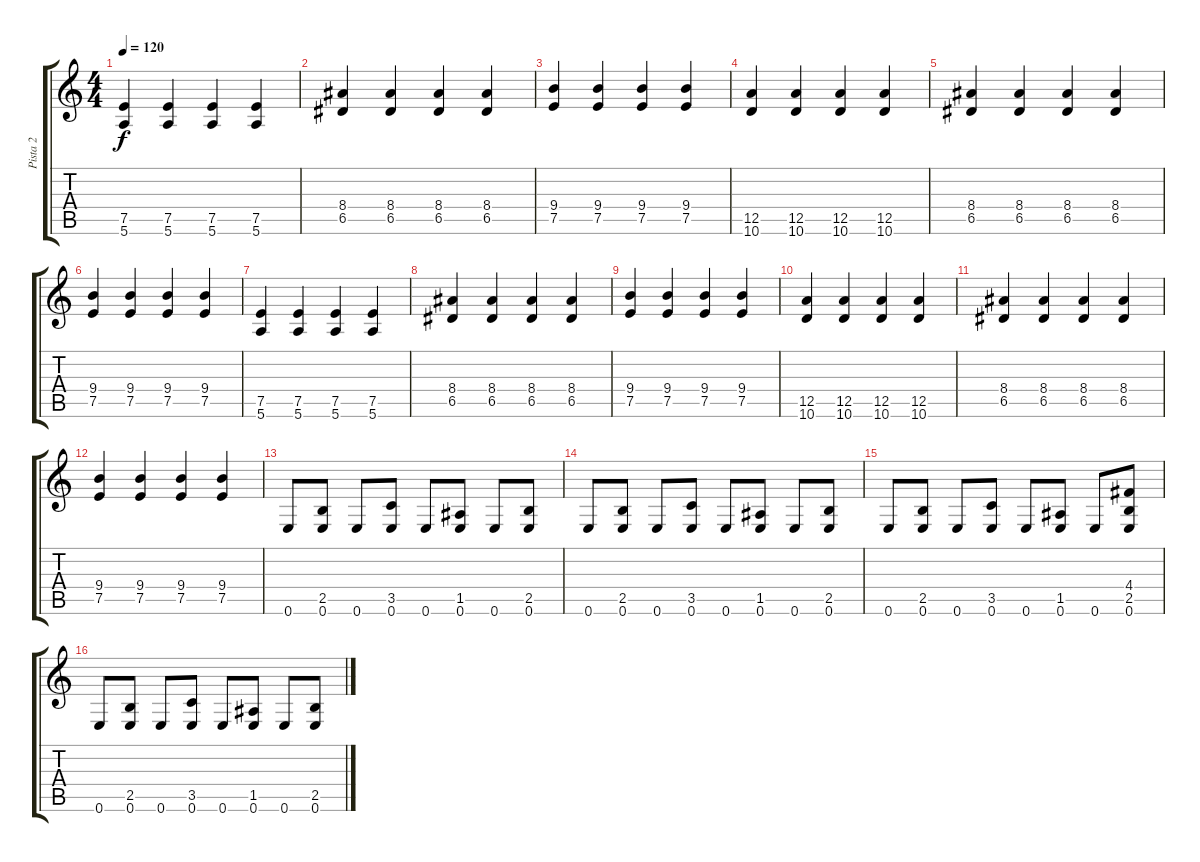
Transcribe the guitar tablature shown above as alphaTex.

\track ("Pista 2" "Pista 2") {instrument distortionguitar}
\staff {score tabs}
\tuning (E4 B3 G3 D3 A2 E2) {hide}
\ts (4 4)
\tempo 120
\clef g2
\ks c
(7.5 5.6).4{dy f} (7.5 5.6).4 (7.5 5.6).4 (7.5 5.6).4 |
(8.4 6.5).4 (8.4 6.5).4 (8.4 6.5).4 (8.4 6.5).4 |
(9.4 7.5).4 (9.4 7.5).4 (9.4 7.5).4 (9.4 7.5).4 |
(12.5 10.6).4 (12.5 10.6).4 (12.5 10.6).4 (12.5 10.6).4 |
(8.4 6.5).4 (8.4 6.5).4 (8.4 6.5).4 (8.4 6.5).4 |
(9.4 7.5).4 (9.4 7.5).4 (9.4 7.5).4 (9.4 7.5).4 |
(7.5 5.6).4 (7.5 5.6).4 (7.5 5.6).4 (7.5 5.6).4 |
(8.4 6.5).4 (8.4 6.5).4 (8.4 6.5).4 (8.4 6.5).4 |
(9.4 7.5).4 (9.4 7.5).4 (9.4 7.5).4 (9.4 7.5).4 |
(12.5 10.6).4 (12.5 10.6).4 (12.5 10.6).4 (12.5 10.6).4 |
(8.4 6.5).4 (8.4 6.5).4 (8.4 6.5).4 (8.4 6.5).4 |
(9.4 7.5).4 (9.4 7.5).4 (9.4 7.5).4 (9.4 7.5).4 |
0.6.8 (2.5 0.6).8 0.6.8 (3.5 0.6).8 0.6.8 (1.5 0.6).8 0.6.8 (2.5 0.6).8 |
0.6.8 (2.5 0.6).8 0.6.8 (3.5 0.6).8 0.6.8 (1.5 0.6).8 0.6.8 (2.5 0.6).8 |
0.6.8 (2.5 0.6).8 0.6.8 (3.5 0.6).8 0.6.8 (1.5 0.6).8 0.6.8 (4.4 2.5 0.6).8 |
0.6.8 (2.5 0.6).8 0.6.8 (3.5 0.6).8 0.6.8 (1.5 0.6).8 0.6.8 (2.5 0.6).8
